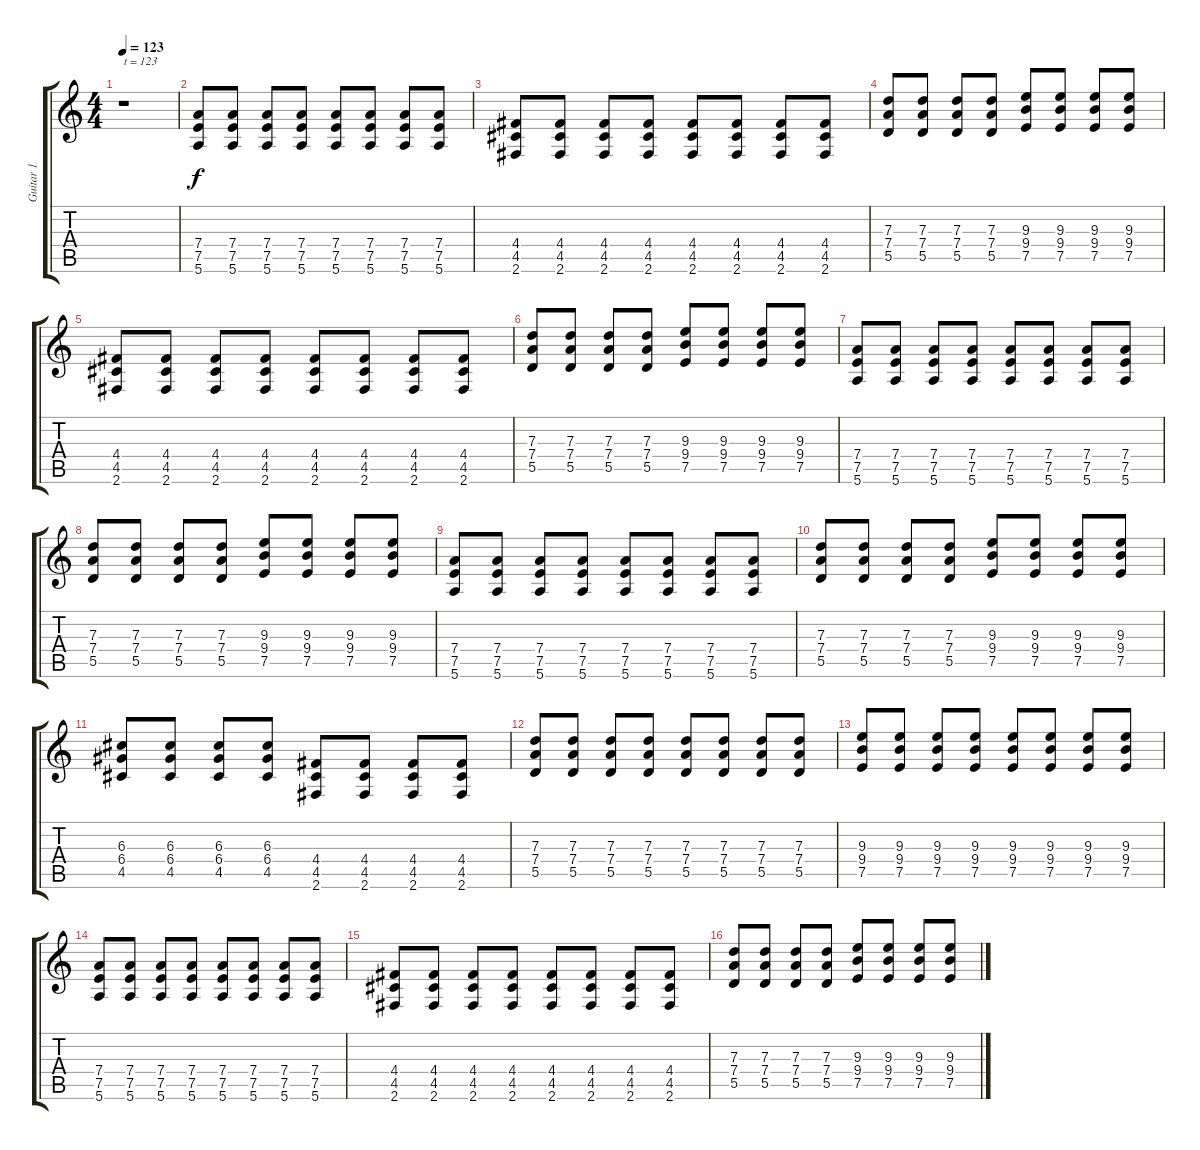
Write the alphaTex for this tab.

\track ("Guitar 1" "Guitar 1") {instrument distortionguitar}
\staff {score tabs}
\tuning (E4 B3 G3 D3 A2 E2) {hide}
\ts (4 4)
\tempo 123
\clef g2
\ks c
r.1{txt "t = 123" dy f instrument distortionguitar} |
(7.4 7.5 5.6).8 (7.4 7.5 5.6).8 (7.4 7.5 5.6).8 (7.4 7.5 5.6).8 (7.4 7.5 5.6).8 (7.4 7.5 5.6).8 (7.4 7.5 5.6).8 (7.4 7.5 5.6).8 |
(4.4 4.5 2.6).8 (4.4 4.5 2.6).8 (4.4 4.5 2.6).8 (4.4 4.5 2.6).8 (4.4 4.5 2.6).8 (4.4 4.5 2.6).8 (4.4 4.5 2.6).8 (4.4 4.5 2.6).8 |
(7.3 7.4 5.5).8 (7.3 7.4 5.5).8 (7.3 7.4 5.5).8 (7.3 7.4 5.5).8 (9.3 9.4 7.5).8 (9.3 9.4 7.5).8 (9.3 9.4 7.5).8 (9.3 9.4 7.5).8 |
(4.4 4.5 2.6).8 (4.4 4.5 2.6).8 (4.4 4.5 2.6).8 (4.4 4.5 2.6).8 (4.4 4.5 2.6).8 (4.4 4.5 2.6).8 (4.4 4.5 2.6).8 (4.4 4.5 2.6).8 |
(7.3 7.4 5.5).8 (7.3 7.4 5.5).8 (7.3 7.4 5.5).8 (7.3 7.4 5.5).8 (9.3 9.4 7.5).8 (9.3 9.4 7.5).8 (9.3 9.4 7.5).8 (9.3 9.4 7.5).8 |
(7.4 7.5 5.6).8 (7.4 7.5 5.6).8 (7.4 7.5 5.6).8 (7.4 7.5 5.6).8 (7.4 7.5 5.6).8 (7.4 7.5 5.6).8 (7.4 7.5 5.6).8 (7.4 7.5 5.6).8 |
(7.3 7.4 5.5).8 (7.3 7.4 5.5).8 (7.3 7.4 5.5).8 (7.3 7.4 5.5).8 (9.3 9.4 7.5).8 (9.3 9.4 7.5).8 (9.3 9.4 7.5).8 (9.3 9.4 7.5).8 |
(7.4 7.5 5.6).8 (7.4 7.5 5.6).8 (7.4 7.5 5.6).8 (7.4 7.5 5.6).8 (7.4 7.5 5.6).8 (7.4 7.5 5.6).8 (7.4 7.5 5.6).8 (7.4 7.5 5.6).8 |
(7.3 7.4 5.5).8 (7.3 7.4 5.5).8 (7.3 7.4 5.5).8 (7.3 7.4 5.5).8 (9.3 9.4 7.5).8 (9.3 9.4 7.5).8 (9.3 9.4 7.5).8 (9.3 9.4 7.5).8 |
(6.3 6.4 4.5).8 (6.3 6.4 4.5).8 (6.3 6.4 4.5).8 (6.3 6.4 4.5).8 (4.4 4.5 2.6).8 (4.4 4.5 2.6).8 (4.4 4.5 2.6).8 (4.4 4.5 2.6).8 |
(7.3 7.4 5.5).8 (7.3 7.4 5.5).8 (7.3 7.4 5.5).8 (7.3 7.4 5.5).8 (7.3 7.4 5.5).8 (7.3 7.4 5.5).8 (7.3 7.4 5.5).8 (7.3 7.4 5.5).8 |
(9.3 9.4 7.5).8 (9.3 9.4 7.5).8 (9.3 9.4 7.5).8 (9.3 9.4 7.5).8 (9.3 9.4 7.5).8 (9.3 9.4 7.5).8 (9.3 9.4 7.5).8 (9.3 9.4 7.5).8 |
(7.4 7.5 5.6).8 (7.4 7.5 5.6).8 (7.4 7.5 5.6).8 (7.4 7.5 5.6).8 (7.4 7.5 5.6).8 (7.4 7.5 5.6).8 (7.4 7.5 5.6).8 (7.4 7.5 5.6).8 |
(4.4 4.5 2.6).8 (4.4 4.5 2.6).8 (4.4 4.5 2.6).8 (4.4 4.5 2.6).8 (4.4 4.5 2.6).8 (4.4 4.5 2.6).8 (4.4 4.5 2.6).8 (4.4 4.5 2.6).8 |
(7.3 7.4 5.5).8 (7.3 7.4 5.5).8 (7.3 7.4 5.5).8 (7.3 7.4 5.5).8 (9.3 9.4 7.5).8 (9.3 9.4 7.5).8 (9.3 9.4 7.5).8 (9.3 9.4 7.5).8
